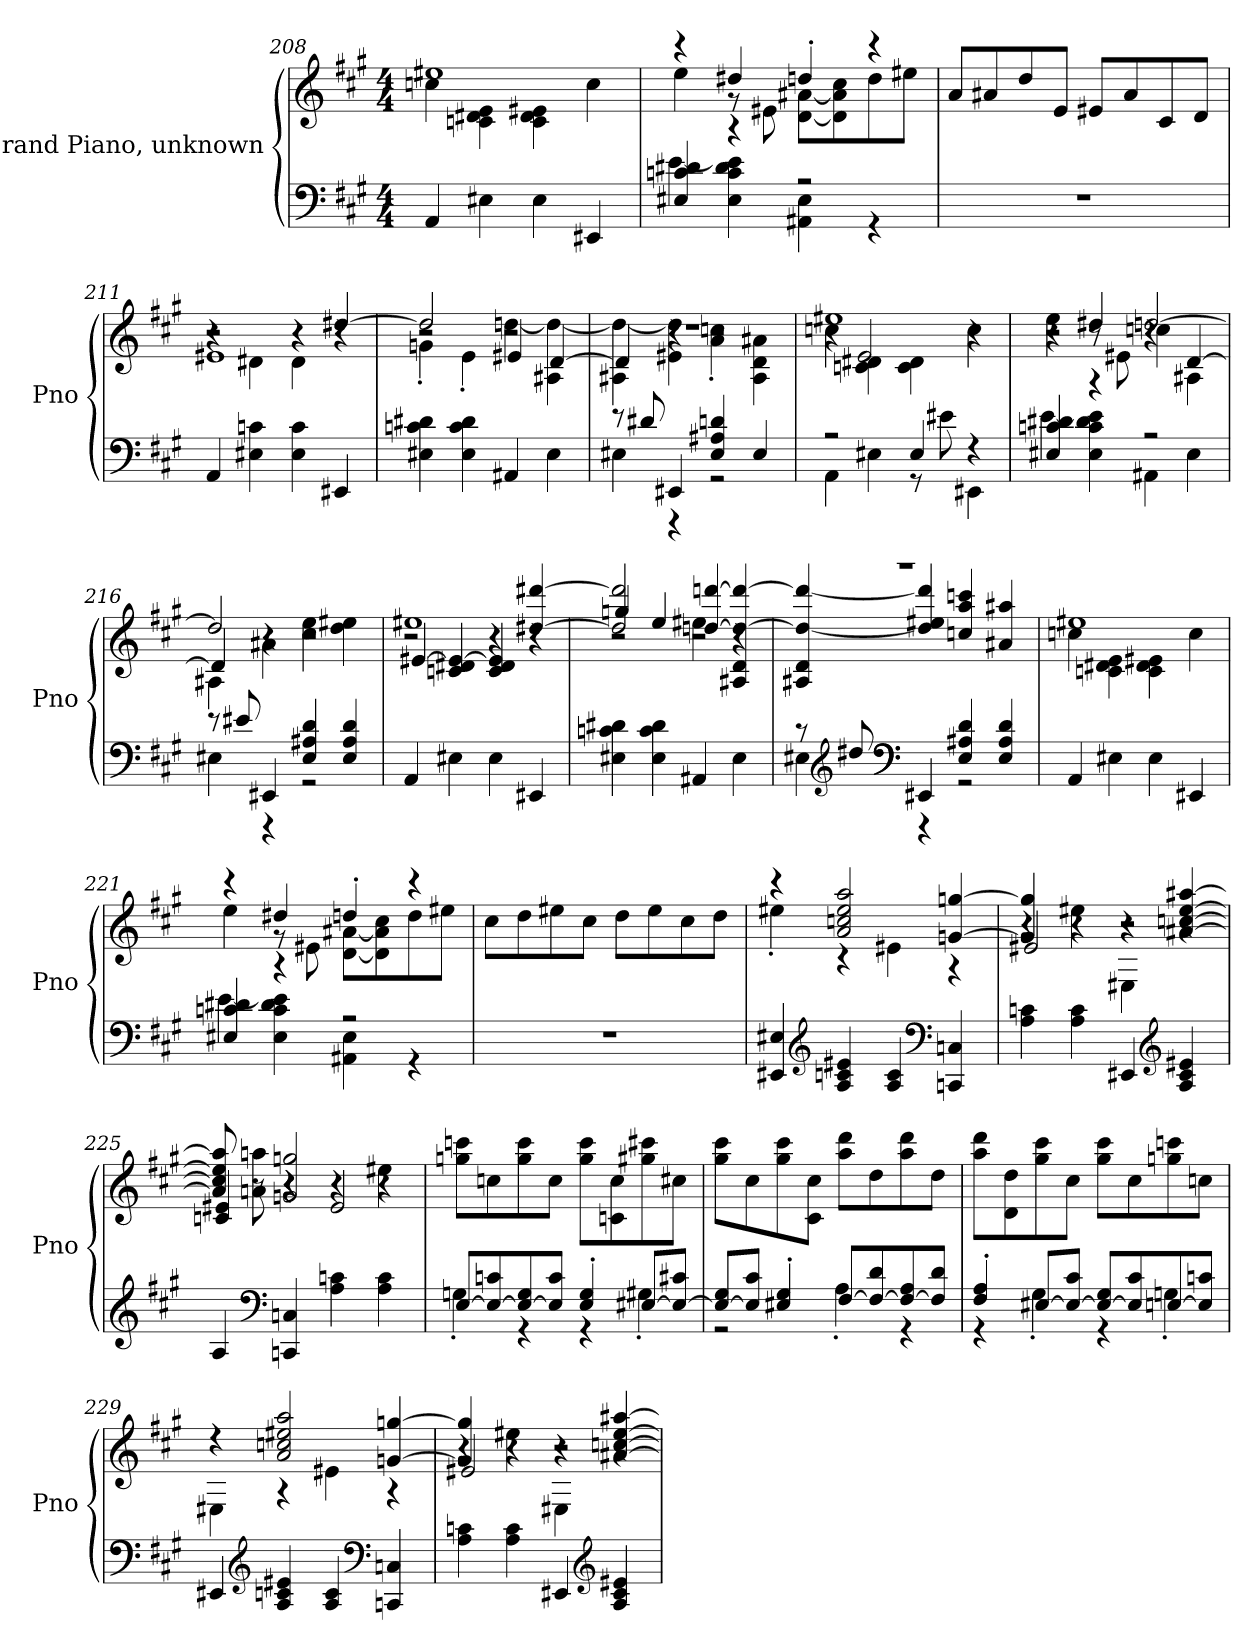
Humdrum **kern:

**kern	**kern
*part1	*part1
*staff2	*staff1
*I"Grand Piano, unknown	*
*I'Pno	*
*clefF4	*clefG2
*k[f#c#g#]	*k[f#c#g#]
*M4/4	*M4/4
=208	=208
*	*^
4AA/	1ee#X	4ccn\
4E#X\	.	4cn\ 4d#X\ 4e\
4E#\	.	4c\ 4d#\ 4e#X\
4EE#X/	.	4cc\
!!LO:LB:g=z	!!
=209	=209	=209
*^	*	*
4E#X/ 4cn/ 4d#X/	[4e\	4r	4ee\
4r	4E#\ 4c\ 4d#\ 4e\]	4dd#X/	8r
.	.	.	8e#X\
2r	4AA#X\ 4E#\	4ddn'/	[8d\ [8a#X\L
.	.	.	8d\] 8a#\] 8cc#\
.	4r	4r	8dd\
.	.	.	8ee#X\J
*v	*v	*	*
*	*v	*v
=210	=210
1r	8a/L
.	8a#X/
.	8dd/
.	8e/J
.	8e#X/L
.	8a#/
.	8c#/
.	8d/J
=211	=211
*	*^
*	*	*^
4AA/	2r	4r	1e#X
4E#X\ 4cn\	.	4d#X\	.
4E#\ 4c\	4r	4d#\	.
4EE#X/	[4dd#X/	4r	.
=212	=212	=212	=212
4E#X\ 4cn\ 4d#X\	2dd#/]	4gn'\	2r
4E#\ 4c\ 4d#\	.	4e'\	.
4AA#X/	2r	[4ddn\	4e#X/
4E#\	.	4A#X\ 4dd\_	[4d/
!!LO:PB:g=z	!!	!!
=213	=213	=213	=213
*^	*	*	*
8r	4E#X\	1r	4A#X\ 4dd\_	4d/]
8d#X/	.	.	.	.
4EE#X/	4r	.	4e#X\ 4dd\]	4r
4E#/ 4A#X/ 4dn/	2r	.	4a\' 4ccn\'	2r
4E#/	.	.	4A#\ 4d\ 4a#X\	.
=214	=214	=214	=214	=214
2r	4AA\	1ee#X	4ccn\	4r
.	4E#X\	.	4cn\ 4d#X\	2e/
4E#/	8r	.	4c\ 4d#\	.
.	8e#X\	.	.	.
4r	4EE#X\	.	4cc\	4r
=215	=215	=215	=215	=215
4E#X/ 4cn/ 4d#X/	[4e\	4r	4ee\	2r
4r	4E#\ 4c\ 4d#\ 4e\]	4dd#X/	8r	.
.	.	.	8e#X\	.
2r	4AA#X\	[2ddn/	4ccn\	4r
.	4E#\	.	4A#X\	[4d/
!!LO:LB:g=z	!!	!!
=216	=216	=216	=216	=216
8r	4E#X\	2dd/]	4A#X\	4d/]
8e#X/	.	.	.	.
4EE#X/	4r	.	4a#X\	4r
4E#/ 4A#X/ 4d/	2r	2r	4cc#\ 4ee\	2r
4E#/ 4A#/ 4d/	.	.	4dd\ 4ee#X\	.
*v	*v	*	*	*
=217	=217	=217	=217
4AA/	2r	1ee#X	[4e#X/
4E#X\	.	.	4cn/ 4d#X/ 4e#/_
4E#\	4r	.	4c/ 4d#/ 4e#/]
4EE#X/	[4dd#X/ [4ddd#X/	.	4r
=218	=218	=218	=218
4E#X\ 4cn\ 4d#X\	2dd#/] 2ddd#/]	2r	4ggn/
4E#\ 4c\ 4d#\	.	.	4ee/
4AA#X/	2r	4ee#X\	[4ddn/ [4dddn/
4E#\	.	4r	4A#X/ 4d/ 4dd/_ 4ddd/_
*	*	*v	*v
!!LO:LB:g=z
=219	=219	=219
*^	*	*
8r	4E#X\	1r	4A#X/ 4d/ 4dd/_ 4ddd/_
*clefG2	*	*	*
8dd#X/	.	.	.
*clefF4	*	*	*
4EE#X/	4r	.	4dd/] 4ee#X/ 4ddd/]
4E#/ 4A#X/ 4d/	2r	.	4ccn/ 4aa/ 4cccn/
4E#/ 4A#/ 4d/	.	.	4a#X/ 4aa#X/
*v	*v	*	*
=220	=220	=220
4AA/	1ee#X	4ccn\
4E#X\	.	4cn\ 4d#X\ 4e\
4E#\	.	4c\ 4d#\ 4e#X\
4EE#X/	.	4cc\
=221	=221	=221
*^	*	*
4E#X/ 4cn/ 4d#X/	[4e\	4r	4ee\
4r	4E#\ 4c\ 4d#\ 4e\]	4dd#X/	8r
.	.	.	8e#X\
2r	4AA#X\ 4E#\	4ddn'/	[8d\ [8a#X\L
.	.	.	8d\] 8a#\] 8cc#\
.	4r	4r	8dd\
.	.	.	8ee#X\J
*v	*v	*	*
*	*v	*v
!!LO:LB:g=z
=222	=222
1r	8cc#\L
.	8dd\
.	8ee#X\
.	8cc#\J
.	8dd\L
.	8ee#\
.	8cc#\
.	8dd\J
=223	=223
*	*^
4EE#X/ 4E#X/	4r	4ee#X'\
*clefG2	*	*
4A/ 4cn/ 4e#X/	2a/ 2ccn/ 2ee#/ 2aa/	4r
4A/ 4c/	.	4e#X\
*clefF4	*	*
4CCn/ 4Cn/	[4gn/ [4ggn/	4r
=224	=224	=224
*	*	*^
4A\ 4cn\	4g/] 4gg/]	4r	2e#X/
4A\ 4c\	4r	4ee#X\	.
4EE#X/	4r	4E#X\	2r
*clefG2	*	*	*
4A/ 4c/ 4e#X/	[4a#X/ [4ccn/ [4ee#/ [4aa#X/	4r	.
=225	=225	=225	=225
4A/	8a#/] 8cc/] 8ee#/] 8aa#/]	8r	4cn/ 4e#X/
.	8r	8an\ 8aan\	.
*clefF4	*	*	*
4CCn/ 4Cn/	2gn/ 2ggn/	4r	4r
4A\ 4cn\	.	4r	2e#/
4A\ 4c\	4r	4ee#X\	.
*	*v	*v	*v
!!LO:LB:g=z
=226	=226
*^	*
[8E/L	4Gn'\	8ggn\ 8cccn\L
8E/_ 8cn/	.	8ccn\
8E/_ 8G/	4r	8gg\ 8ccc\
8E/] 8c/J	.	8cc\J
4E/' 4G/'	4r	8gg\ 8ccc\L
.	.	8cn\ 8cc\
[8E#X/L	4G#X'\	8gg#X\ 8ccc#X\
8E#/_ 8c#X/J	.	8cc#X\J
=227	=227	=227
8E#/_ 8G#/L	2r	8gg#\ 8ccc#\L
8E#/] 8c#/J	.	8cc#\
4E#X/' 4G#/'	.	8gg#\ 8ccc#\
.	.	8c#\ 8cc#\J
[8F#/L	4A'\	8aa\ 8ddd\L
8F#/_ 8d/	.	8dd\
8F#/_ 8A/	4r	8aa\ 8ddd\
8F#/] 8d/J	.	8dd\J
=228	=228	=228
4F#/' 4A/'	4r	8aa\ 8ddd\L
.	.	8d\ 8dd\
[8E#X/L	4G#'\	8gg#\ 8ccc#\
8E#/_ 8c#/J	.	8cc#\J
8E#/_ 8G#/L	4r	8gg#\ 8ccc#\L
8E#/] 8c#/	.	8cc#\
[8En/	4Gn'\	8ggn\ 8cccn\
8E/] 8cn/J	.	8ccn\J
*v	*v	*
!!LO:LB:g=z
=229	=229
*	*^
4EE#X/	4r	4E#X\
*clefG2	*	*
4A/ 4cn/ 4e#X/	2a/ 2ccn/ 2ee#X/ 2aa/	4r
4A/ 4c/	.	4e#X\
*clefF4	*	*
4CCn/ 4Cn/	[4gn/ [4ggn/	4r
=230	=230	=230
*	*	*^
4A\ 4cn\	4g/] 4gg/]	4r	2e#X/
4A\ 4c\	4r	4ee#X\	.
4EE#X/	4r	4E#X\	2r
*clefG2	*	*	*
4A/ 4c/ 4e#X/	[4a#X/ [4ccn/ [4ee#/ [4aa#X/	4r	.
*	*v	*v	*v
=	=
*-	*-
